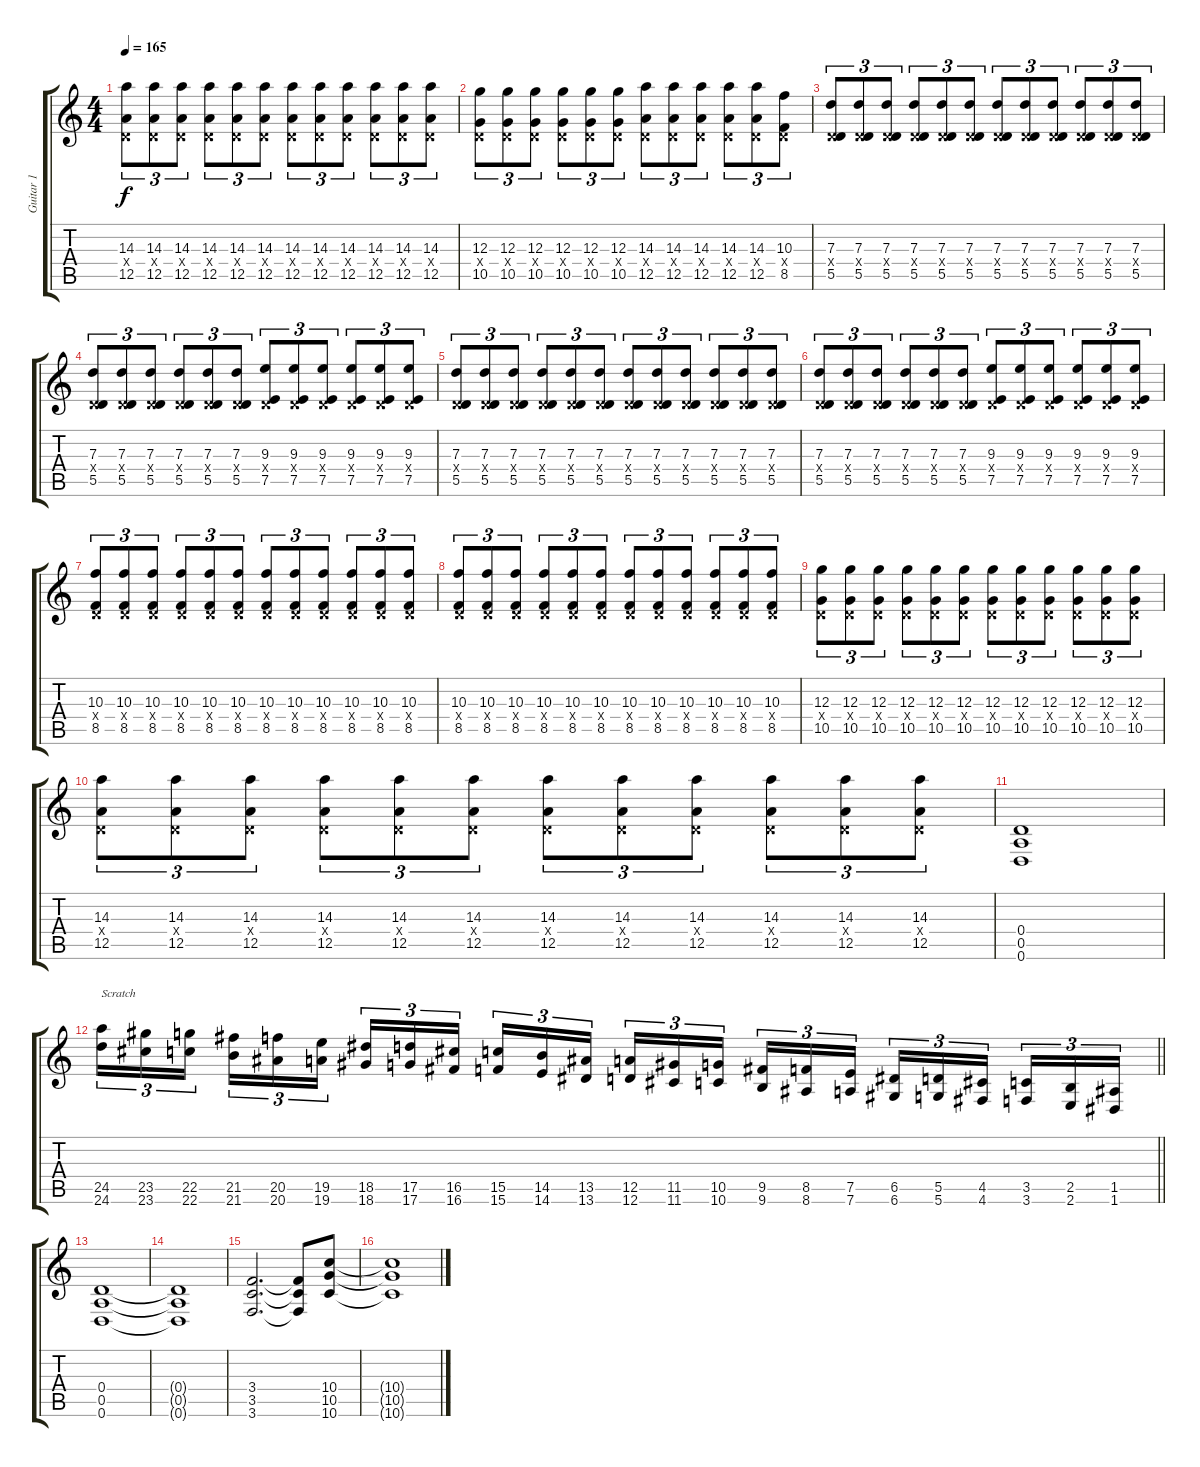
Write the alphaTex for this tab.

\track ("Guitar 1" "Guitar 1") {instrument distortionguitar}
\staff {score tabs}
\tuning (E4 B3 G3 D3 A2 D2) {hide}
\ts (4 4)
\tempo 165
\clef g2
\ks c
(14.3 0.4{x} 12.5).8{tu (3 2) dy f} (14.3 0.4{x} 12.5).8{tu (3 2)} (14.3 0.4{x} 12.5).8{tu (3 2)} (14.3 0.4{x} 12.5).8{tu (3 2)} (14.3 0.4{x} 12.5).8{tu (3 2)} (14.3 0.4{x} 12.5).8{tu (3 2)} (14.3 0.4{x} 12.5).8{tu (3 2)} (14.3 0.4{x} 12.5).8{tu (3 2)} (14.3 0.4{x} 12.5).8{tu (3 2)} (14.3 0.4{x} 12.5).8{tu (3 2)} (14.3 0.4{x} 12.5).8{tu (3 2)} (14.3 0.4{x} 12.5).8{tu (3 2)} |
(12.3 0.4{x} 10.5).8{tu (3 2)} (12.3 0.4{x} 10.5).8{tu (3 2)} (12.3 0.4{x} 10.5).8{tu (3 2)} (12.3 0.4{x} 10.5).8{tu (3 2)} (12.3 0.4{x} 10.5).8{tu (3 2)} (12.3 0.4{x} 10.5).8{tu (3 2)} (14.3 0.4{x} 12.5).8{tu (3 2)} (14.3 0.4{x} 12.5).8{tu (3 2)} (14.3 0.4{x} 12.5).8{tu (3 2)} (14.3 0.4{x} 12.5).8{tu (3 2)} (14.3 0.4{x} 12.5).8{tu (3 2)} (10.3 0.4{x} 8.5).8{tu (3 2)} |
(7.3 0.4{x} 5.5).8{tu (3 2)} (7.3 0.4{x} 5.5).8{tu (3 2)} (7.3 0.4{x} 5.5).8{tu (3 2)} (7.3 0.4{x} 5.5).8{tu (3 2)} (7.3 0.4{x} 5.5).8{tu (3 2)} (7.3 0.4{x} 5.5).8{tu (3 2)} (7.3 0.4{x} 5.5).8{tu (3 2)} (7.3 0.4{x} 5.5).8{tu (3 2)} (7.3 0.4{x} 5.5).8{tu (3 2)} (7.3 0.4{x} 5.5).8{tu (3 2)} (7.3 0.4{x} 5.5).8{tu (3 2)} (7.3 0.4{x} 5.5).8{tu (3 2)} |
(7.3 0.4{x} 5.5).8{tu (3 2)} (7.3 0.4{x} 5.5).8{tu (3 2)} (7.3 0.4{x} 5.5).8{tu (3 2)} (7.3 0.4{x} 5.5).8{tu (3 2)} (7.3 0.4{x} 5.5).8{tu (3 2)} (7.3 0.4{x} 5.5).8{tu (3 2)} (9.3 0.4{x} 7.5).8{tu (3 2)} (9.3 0.4{x} 7.5).8{tu (3 2)} (9.3 0.4{x} 7.5).8{tu (3 2)} (9.3 0.4{x} 7.5).8{tu (3 2)} (9.3 0.4{x} 7.5).8{tu (3 2)} (9.3 0.4{x} 7.5).8{tu (3 2)} |
(7.3 0.4{x} 5.5).8{tu (3 2)} (7.3 0.4{x} 5.5).8{tu (3 2)} (7.3 0.4{x} 5.5).8{tu (3 2)} (7.3 0.4{x} 5.5).8{tu (3 2)} (7.3 0.4{x} 5.5).8{tu (3 2)} (7.3 0.4{x} 5.5).8{tu (3 2)} (7.3 0.4{x} 5.5).8{tu (3 2)} (7.3 0.4{x} 5.5).8{tu (3 2)} (7.3 0.4{x} 5.5).8{tu (3 2)} (7.3 0.4{x} 5.5).8{tu (3 2)} (7.3 0.4{x} 5.5).8{tu (3 2)} (7.3 0.4{x} 5.5).8{tu (3 2)} |
(7.3 0.4{x} 5.5).8{tu (3 2)} (7.3 0.4{x} 5.5).8{tu (3 2)} (7.3 0.4{x} 5.5).8{tu (3 2)} (7.3 0.4{x} 5.5).8{tu (3 2)} (7.3 0.4{x} 5.5).8{tu (3 2)} (7.3 0.4{x} 5.5).8{tu (3 2)} (9.3 0.4{x} 7.5).8{tu (3 2)} (9.3 0.4{x} 7.5).8{tu (3 2)} (9.3 0.4{x} 7.5).8{tu (3 2)} (9.3 0.4{x} 7.5).8{tu (3 2)} (9.3 0.4{x} 7.5).8{tu (3 2)} (9.3 0.4{x} 7.5).8{tu (3 2)} |
(10.3 0.4{x} 8.5).8{tu (3 2)} (10.3 0.4{x} 8.5).8{tu (3 2)} (10.3 0.4{x} 8.5).8{tu (3 2)} (10.3 0.4{x} 8.5).8{tu (3 2)} (10.3 0.4{x} 8.5).8{tu (3 2)} (10.3 0.4{x} 8.5).8{tu (3 2)} (10.3 0.4{x} 8.5).8{tu (3 2)} (10.3 0.4{x} 8.5).8{tu (3 2)} (10.3 0.4{x} 8.5).8{tu (3 2)} (10.3 0.4{x} 8.5).8{tu (3 2)} (10.3 0.4{x} 8.5).8{tu (3 2)} (10.3 0.4{x} 8.5).8{tu (3 2)} |
(10.3 0.4{x} 8.5).8{tu (3 2)} (10.3 0.4{x} 8.5).8{tu (3 2)} (10.3 0.4{x} 8.5).8{tu (3 2)} (10.3 0.4{x} 8.5).8{tu (3 2)} (10.3 0.4{x} 8.5).8{tu (3 2)} (10.3 0.4{x} 8.5).8{tu (3 2)} (10.3 0.4{x} 8.5).8{tu (3 2)} (10.3 0.4{x} 8.5).8{tu (3 2)} (10.3 0.4{x} 8.5).8{tu (3 2)} (10.3 0.4{x} 8.5).8{tu (3 2)} (10.3 0.4{x} 8.5).8{tu (3 2)} (10.3 0.4{x} 8.5).8{tu (3 2)} |
(12.3 0.4{x} 10.5).8{tu (3 2)} (12.3 0.4{x} 10.5).8{tu (3 2)} (12.3 0.4{x} 10.5).8{tu (3 2)} (12.3 0.4{x} 10.5).8{tu (3 2)} (12.3 0.4{x} 10.5).8{tu (3 2)} (12.3 0.4{x} 10.5).8{tu (3 2)} (12.3 0.4{x} 10.5).8{tu (3 2)} (12.3 0.4{x} 10.5).8{tu (3 2)} (12.3 0.4{x} 10.5).8{tu (3 2)} (12.3 0.4{x} 10.5).8{tu (3 2)} (12.3 0.4{x} 10.5).8{tu (3 2)} (12.3 0.4{x} 10.5).8{tu (3 2)} |
(14.3 0.4{x} 12.5).8{tu (3 2)} (14.3 0.4{x} 12.5).8{tu (3 2)} (14.3 0.4{x} 12.5).8{tu (3 2)} (14.3 0.4{x} 12.5).8{tu (3 2)} (14.3 0.4{x} 12.5).8{tu (3 2)} (14.3 0.4{x} 12.5).8{tu (3 2)} (14.3 0.4{x} 12.5).8{tu (3 2)} (14.3 0.4{x} 12.5).8{tu (3 2)} (14.3 0.4{x} 12.5).8{tu (3 2)} (14.3 0.4{x} 12.5).8{tu (3 2)} (14.3 0.4{x} 12.5).8{tu (3 2)} (14.3 0.4{x} 12.5).8{tu (3 2)} |
(0.4 0.5 0.6).1 |
\barLineRight lightlight
(24.5 24.6).16{tu (3 2) txt "Scratch" instrument guitarfretnoise} (23.5 23.6).16{tu (3 2)} (22.5 22.6).16{tu (3 2) beam splitsecondary} (21.5 21.6).16{tu (3 2)} (20.5 20.6).16{tu (3 2)} (19.5 19.6).16{tu (3 2)} (18.5 18.6).16{tu (3 2)} (17.5 17.6).16{tu (3 2)} (16.5 16.6).16{tu (3 2) beam splitsecondary} (15.5 15.6).16{tu (3 2)} (14.5 14.6).16{tu (3 2)} (13.5 13.6).16{tu (3 2)} (12.5 12.6).16{tu (3 2)} (11.5 11.6).16{tu (3 2)} (10.5 10.6).16{tu (3 2) beam splitsecondary} (9.5 9.6).16{tu (3 2)} (8.5 8.6).16{tu (3 2)} (7.5 7.6).16{tu (3 2)} (6.5 6.6).16{tu (3 2)} (5.5 5.6).16{tu (3 2)} (4.5 4.6).16{tu (3 2) beam splitsecondary} (3.5 3.6).16{tu (3 2)} (2.5 2.6).16{tu (3 2)} (1.5 1.6).16{tu (3 2)} |
(0.4 0.5 0.6).1{volume 10 instrument distortionguitar} |
(0.4{t} 0.5{t} 0.6{t}).1 |
(3.4 3.5 3.6).2{d} (3.4{t} 3.5{t} 3.6{t}).8 (10.4 10.5 10.6).8 |
(10.4{t} 10.5{t} 10.6{t}).1
